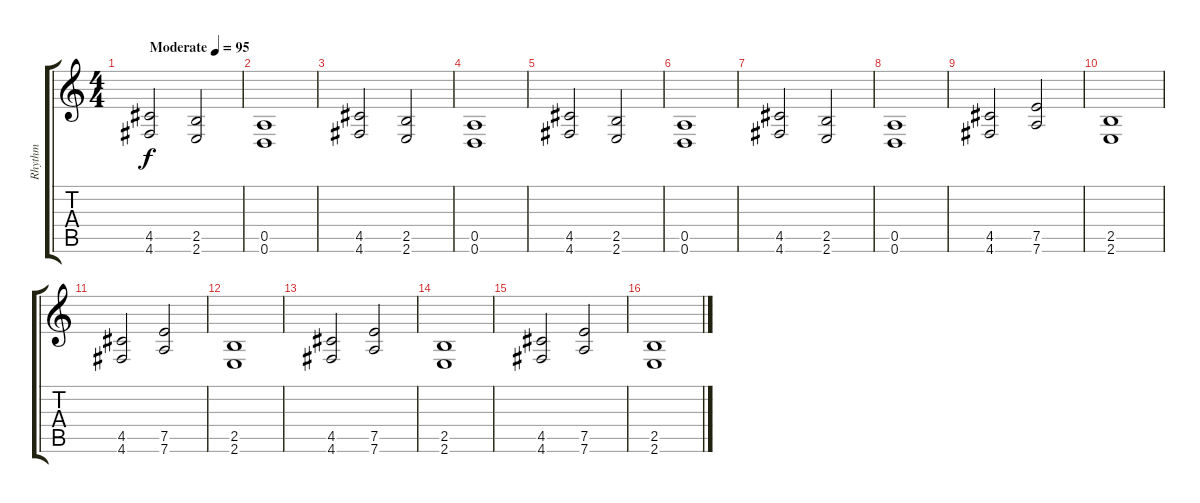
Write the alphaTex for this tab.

\track ("Rhythm" "Rhythm") {instrument distortionguitar}
\staff {score tabs}
\tuning (E4 B3 G3 D3 A2 D2) {hide}
\ts (4 4)
\tempo (95 "Moderate")
\clef g2
\ks c
(4.5 4.6).2{dy f instrument distortionguitar} (2.5 2.6).2 |
(0.5 0.6).1 |
(4.5 4.6).2 (2.5 2.6).2 |
(0.5 0.6).1 |
(4.5 4.6).2 (2.5 2.6).2 |
(0.5 0.6).1 |
(4.5 4.6).2 (2.5 2.6).2 |
(0.5 0.6).1 |
(4.5 4.6).2 (7.5 7.6).2 |
(2.5 2.6).1 |
(4.5 4.6).2 (7.5 7.6).2 |
(2.5 2.6).1 |
(4.5 4.6).2 (7.5 7.6).2 |
(2.5 2.6).1 |
(4.5 4.6).2 (7.5 7.6).2 |
(2.5 2.6).1
